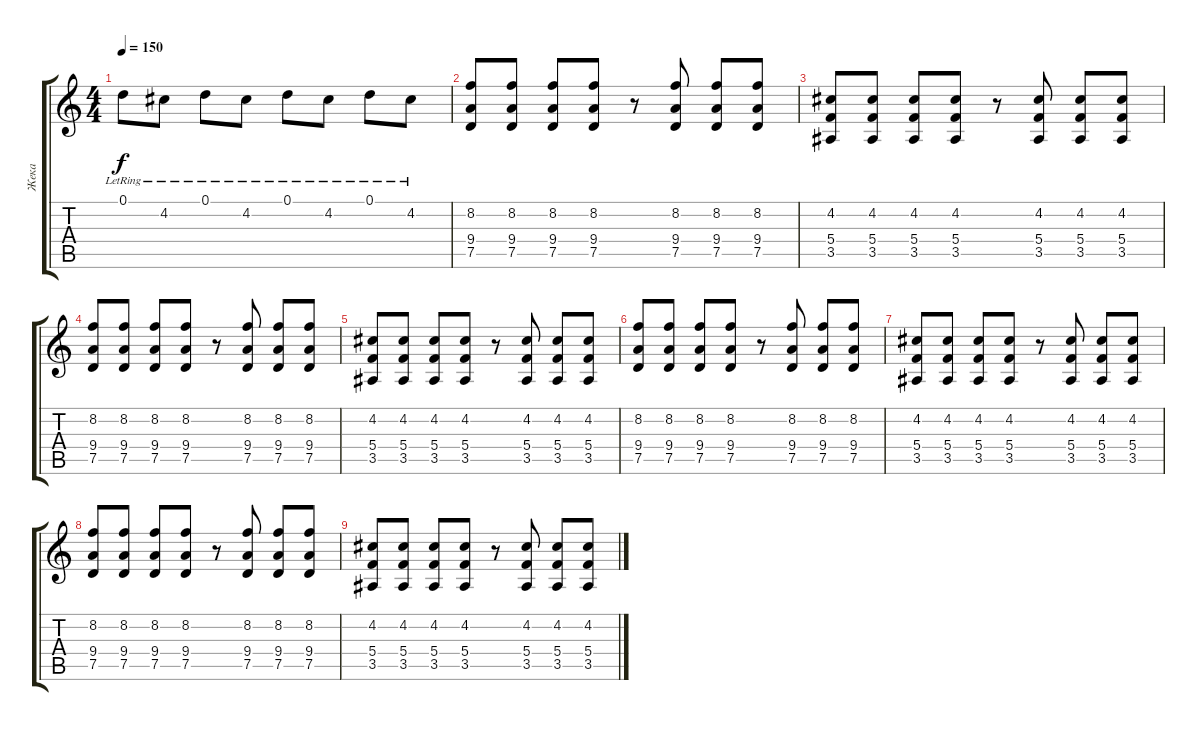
\track ("Жека" "Жека") {instrument overdrivenguitar}
\staff {score tabs}
\tuning (D4 A3 F3 C3 G2 C2) {hide}
\ts (4 4)
\tempo 150
\clef g2
\ks c
0.1{lr}.8{dy f} 4.2{lr}.8 0.1{lr}.8 4.2{lr}.8 0.1{lr}.8 4.2{lr}.8 0.1{lr}.8 4.2{lr}.8 |
(8.2 9.4 7.5).8 (8.2 9.4 7.5).8 (8.2 9.4 7.5).8 (8.2 9.4 7.5).8 r.8 (8.2 9.4 7.5).8 (8.2 9.4 7.5).8 (8.2 9.4 7.5).8 |
(4.2 5.4 3.5).8 (4.2 5.4 3.5).8 (4.2 5.4 3.5).8 (4.2 5.4 3.5).8 r.8 (4.2 5.4 3.5).8 (4.2 5.4 3.5).8 (4.2 5.4 3.5).8 |
(8.2 9.4 7.5).8 (8.2 9.4 7.5).8 (8.2 9.4 7.5).8 (8.2 9.4 7.5).8 r.8 (8.2 9.4 7.5).8 (8.2 9.4 7.5).8 (8.2 9.4 7.5).8 |
(4.2 5.4 3.5).8 (4.2 5.4 3.5).8 (4.2 5.4 3.5).8 (4.2 5.4 3.5).8 r.8 (4.2 5.4 3.5).8 (4.2 5.4 3.5).8 (4.2 5.4 3.5).8 |
(8.2 9.4 7.5).8 (8.2 9.4 7.5).8 (8.2 9.4 7.5).8 (8.2 9.4 7.5).8 r.8 (8.2 9.4 7.5).8 (8.2 9.4 7.5).8 (8.2 9.4 7.5).8 |
(4.2 5.4 3.5).8 (4.2 5.4 3.5).8 (4.2 5.4 3.5).8 (4.2 5.4 3.5).8 r.8 (4.2 5.4 3.5).8 (4.2 5.4 3.5).8 (4.2 5.4 3.5).8 |
(8.2 9.4 7.5).8 (8.2 9.4 7.5).8 (8.2 9.4 7.5).8 (8.2 9.4 7.5).8 r.8 (8.2 9.4 7.5).8 (8.2 9.4 7.5).8 (8.2 9.4 7.5).8 |
(4.2 5.4 3.5).8 (4.2 5.4 3.5).8 (4.2 5.4 3.5).8 (4.2 5.4 3.5).8 r.8 (4.2 5.4 3.5).8 (4.2 5.4 3.5).8 (4.2 5.4 3.5).8
